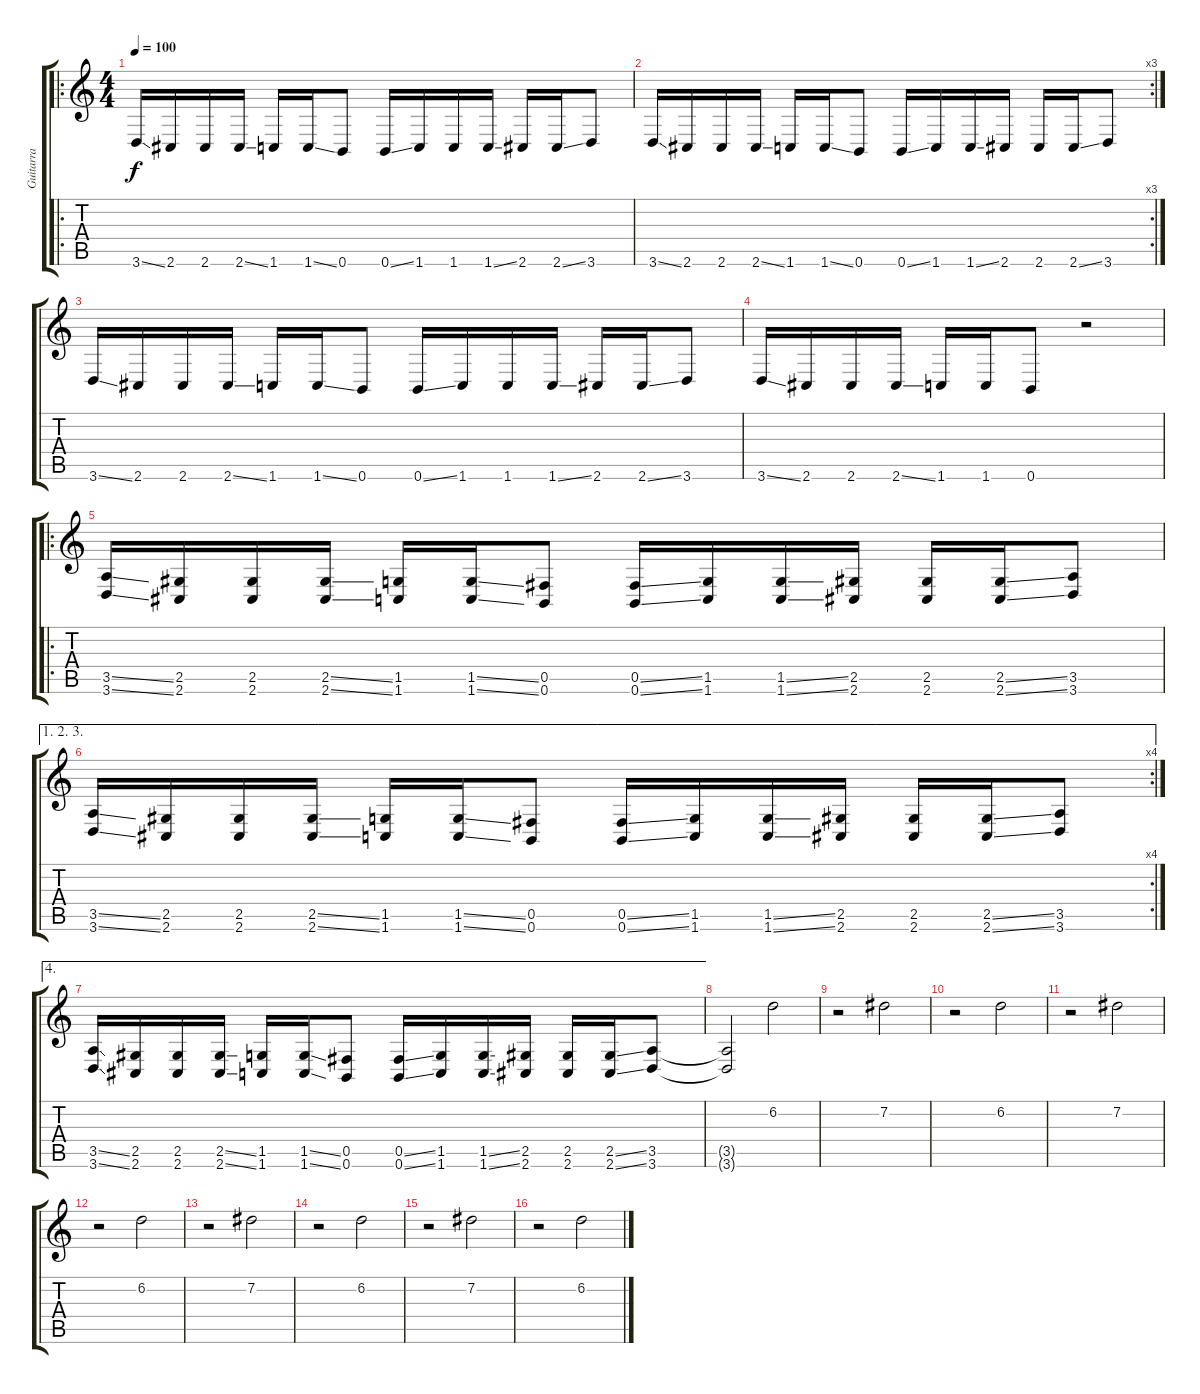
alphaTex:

\track ("Guitarra" "Guitarra") {instrument overdrivenguitar}
\staff {score tabs}
\tuning (Db4 Ab3 E3 B2 Gb2 B1) {hide}
\ro
\ts (4 4)
\tempo 100
\clef g2
\ks c
3.6{ss}.16{dy f volume 13 instrument overdrivenguitar} 2.6.16 2.6.16 2.6{ss}.16 1.6.16 1.6{ss}.16 0.6.8 0.6{ss}.16 1.6.16 1.6.16 1.6{ss}.16 2.6.16 2.6{ss}.16 3.6.8 |
\rc 3
3.6{ss}.16{volume 13} 2.6.16 2.6.16 2.6{ss}.16 1.6.16 1.6{ss}.16 0.6.8 0.6{ss}.16 1.6.16 1.6{ss}.16 2.6.16 2.6.16 2.6{ss}.16 3.6.8 |
3.6{ss}.16{volume 13} 2.6.16 2.6.16 2.6{ss}.16 1.6.16 1.6{ss}.16 0.6.8 0.6{ss}.16 1.6.16 1.6.16 1.6{ss}.16 2.6.16 2.6{ss}.16 3.6.8 |
3.6{ss}.16 2.6.16 2.6.16 2.6{ss}.16 1.6.16 1.6.16 0.6.8 r.2 |
\ro
(3.5{ss} 3.6{ss}).16{volume 15} (2.5 2.6).16 (2.5 2.6).16 (2.5{ss} 2.6{ss}).16 (1.5 1.6).16 (1.5{ss} 1.6{ss}).16 (0.5 0.6).8 (0.5{ss} 0.6{ss}).16 (1.5 1.6).16 (1.5{ss} 1.6{ss}).16 (2.5 2.6).16 (2.5 2.6).16 (2.5{ss} 2.6{ss}).16 (3.5 3.6).8 |
\ae (1 2 3)
\rc 4
(3.5{ss} 3.6{ss}).16 (2.5 2.6).16 (2.5 2.6).16 (2.5{ss} 2.6{ss}).16 (1.5 1.6).16 (1.5{ss} 1.6{ss}).16 (0.5 0.6).8 (0.5{ss} 0.6{ss}).16 (1.5 1.6).16 (1.5{ss} 1.6{ss}).16 (2.5 2.6).16 (2.5 2.6).16 (2.5{ss} 2.6{ss}).16 (3.5 3.6).8 |
\ae 4
(3.5{ss} 3.6{ss}).16 (2.5 2.6).16 (2.5 2.6).16 (2.5{ss} 2.6{ss}).16 (1.5 1.6).16 (1.5{ss} 1.6{ss}).16 (0.5 0.6).8 (0.5{ss} 0.6{ss}).16 (1.5 1.6).16 (1.5{ss} 1.6{ss}).16 (2.5 2.6).16 (2.5 2.6).16 (2.5{ss} 2.6{ss}).16 (3.5 3.6).8 |
(3.5{t} 3.6{t}).2{volume 10} 6.2.2{volume 14} |
r.2 7.2.2 |
r.2 6.2.2 |
r.2 7.2.2 |
r.2 6.2.2 |
r.2 7.2.2 |
r.2 6.2.2 |
r.2 7.2.2 |
r.2 6.2.2
